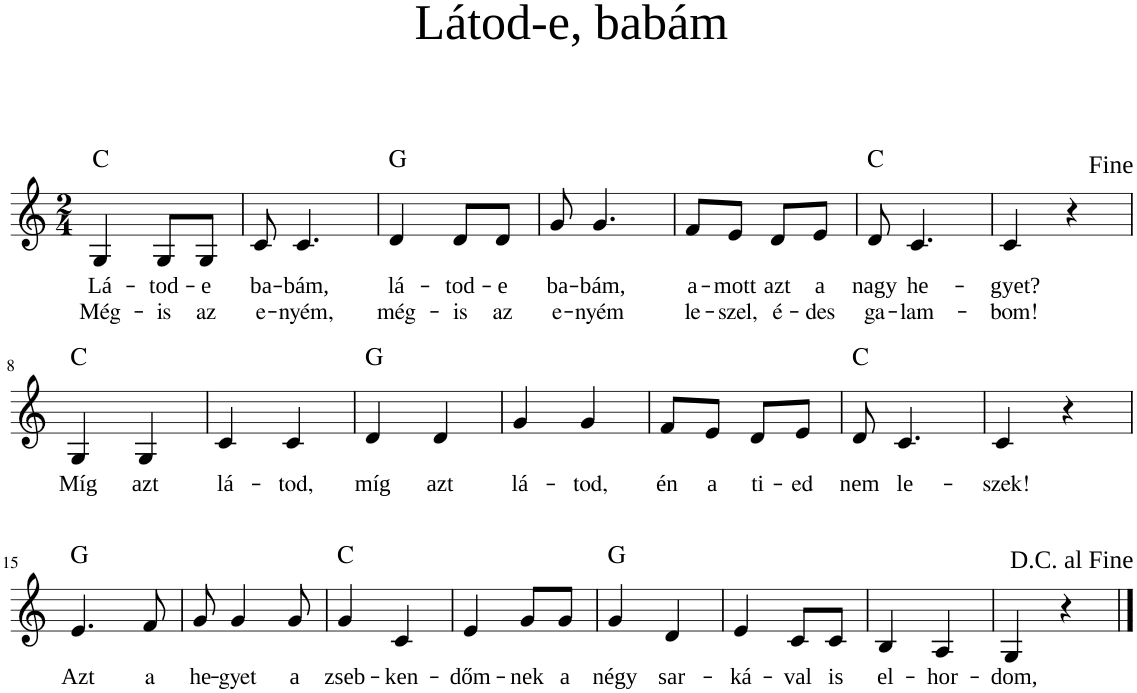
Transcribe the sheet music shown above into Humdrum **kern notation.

**kern	**text	**text	**harte
*part1	*part1	*part1	*part1
*staff1	*staff1	*staff1	*
*I"Piano	*	*	*
*I'Pno	*	*	*
*clefG2	*	*	*
*k[]	*	*	*
*M2/4	*	*	*
=1	=1	=1	=1
!	!LO:LY:b	!LO:LY:b	!LO:H:kt=N.C.
4G/	Lá-	Még-	N
!	!LO:LY:b	!LO:LY:b	!
8G/L	-tod-	-is	.
!	!LO:LY:b	!LO:LY:b	!
8G/J	-e	az	.
=2	=2	=2	=2
!	!LO:LY:b	!LO:LY:b	!
8c/	ba-	e-	.
!	!LO:LY:b	!LO:LY:b	!
4.c/	-bám,	-nyém,	.
=3	=3	=3	=3
!	!LO:LY:b	!LO:LY:b	!LO:H:kt=N.C.
4d/	lá-	még-	N
!	!LO:LY:b	!LO:LY:b	!
8d/L	-tod-	-is	.
!	!LO:LY:b	!LO:LY:b	!
8d/J	-e	az	.
=4	=4	=4	=4
!	!LO:LY:b	!LO:LY:b	!
8g/	ba-	e-	.
!	!LO:LY:b	!LO:LY:b	!
4.g/	-bám,	-nyém	.
=5	=5	=5	=5
!	!LO:LY:b	!LO:LY:b	!
8f/L	a-	le-	.
!	!LO:LY:b	!LO:LY:b	!
8e/J	-mott	-szel,	.
!	!LO:LY:b	!LO:LY:b	!
8d/L	azt	é-	.
!	!LO:LY:b	!LO:LY:b	!
8e/J	a	-des	.
=6	=6	=6	=6
!	!LO:LY:b	!LO:LY:b	!LO:H:kt=N.C.
8d/	nagy	ga-	N
!	!LO:LY:b	!LO:LY:b	!
4.c/	he-	-lam-	.
=7	=7	=7	=7
!	!LO:LY:b	!LO:LY:b	!
4c/	-gyet?	-bom!	.
4r	.	.	.
!LO:TX:a:t=<font face="Times New Roman"/>Fine	!	!	!
!!LO:LB:g=z
=8	=8	=8	=8
!	!LO:LY:b	!	!LO:H:kt=N.C.
4G/	Míg	.	N
!	!LO:LY:b	!	!
4G/	azt	.	.
=9	=9	=9	=9
!	!LO:LY:b	!	!
4c/	lá-	.	.
!	!LO:LY:b	!	!
4c/	-tod,	.	.
=10	=10	=10	=10
!	!LO:LY:b	!	!LO:H:kt=N.C.
4d/	míg	.	N
!	!LO:LY:b	!	!
4d/	azt	.	.
=11	=11	=11	=11
!	!LO:LY:b	!	!
4g/	lá-	.	.
!	!LO:LY:b	!	!
4g/	-tod,	.	.
=12	=12	=12	=12
!	!LO:LY:b	!	!
8f/L	én	.	.
!	!LO:LY:b	!	!
8e/J	a	.	.
!	!LO:LY:b	!	!
8d/L	ti-	.	.
!	!LO:LY:b	!	!
8e/J	-ed	.	.
=13	=13	=13	=13
!	!LO:LY:b	!	!LO:H:kt=N.C.
8d/	nem	.	N
!	!LO:LY:b	!	!
4.c/	le-	.	.
=14	=14	=14	=14
!	!LO:LY:b	!	!
4c/	-szek!	.	.
4r	.	.	.
!!LO:LB:g=z
=15	=15	=15	=15
!	!LO:LY:b	!	!LO:H:kt=N.C.
4.e/	Azt	.	N
!	!LO:LY:b	!	!
8f/	a	.	.
=16	=16	=16	=16
!	!LO:LY:b	!	!
8g/	he-	.	.
!	!LO:LY:b	!	!
4g/	-gyet	.	.
!	!LO:LY:b	!	!
8g/	a	.	.
=17	=17	=17	=17
!	!LO:LY:b	!	!LO:H:kt=N.C.
4g/	zseb-	.	N
!	!LO:LY:b	!	!
4c/	-ken-	.	.
=18	=18	=18	=18
!	!LO:LY:b	!	!
4e/	-dőm-	.	.
!	!LO:LY:b	!	!
8g/L	-nek	.	.
!	!LO:LY:b	!	!
8g/J	a	.	.
=19	=19	=19	=19
!	!LO:LY:b	!	!LO:H:kt=N.C.
4g/	négy	.	N
!	!LO:LY:b	!	!
4d/	sar-	.	.
=20	=20	=20	=20
!	!LO:LY:b	!	!
4e/	-ká-	.	.
!	!LO:LY:b	!	!
8c/L	-val	.	.
!	!LO:LY:b	!	!
8c/J	is	.	.
=21	=21	=21	=21
!	!LO:LY:b	!	!
4B/	el-	.	.
!	!LO:LY:b	!	!
4A/	-hor-	.	.
=22	=22	=22	=22
!	!LO:LY:b	!	!
4G/	-dom,	.	.
4r	.	.	.
!LO:TX:a:t=<font face="Times New Roman"/>D.C. al Fine	!	!	!
==	==	==	==
*-	*-	*-	*-
